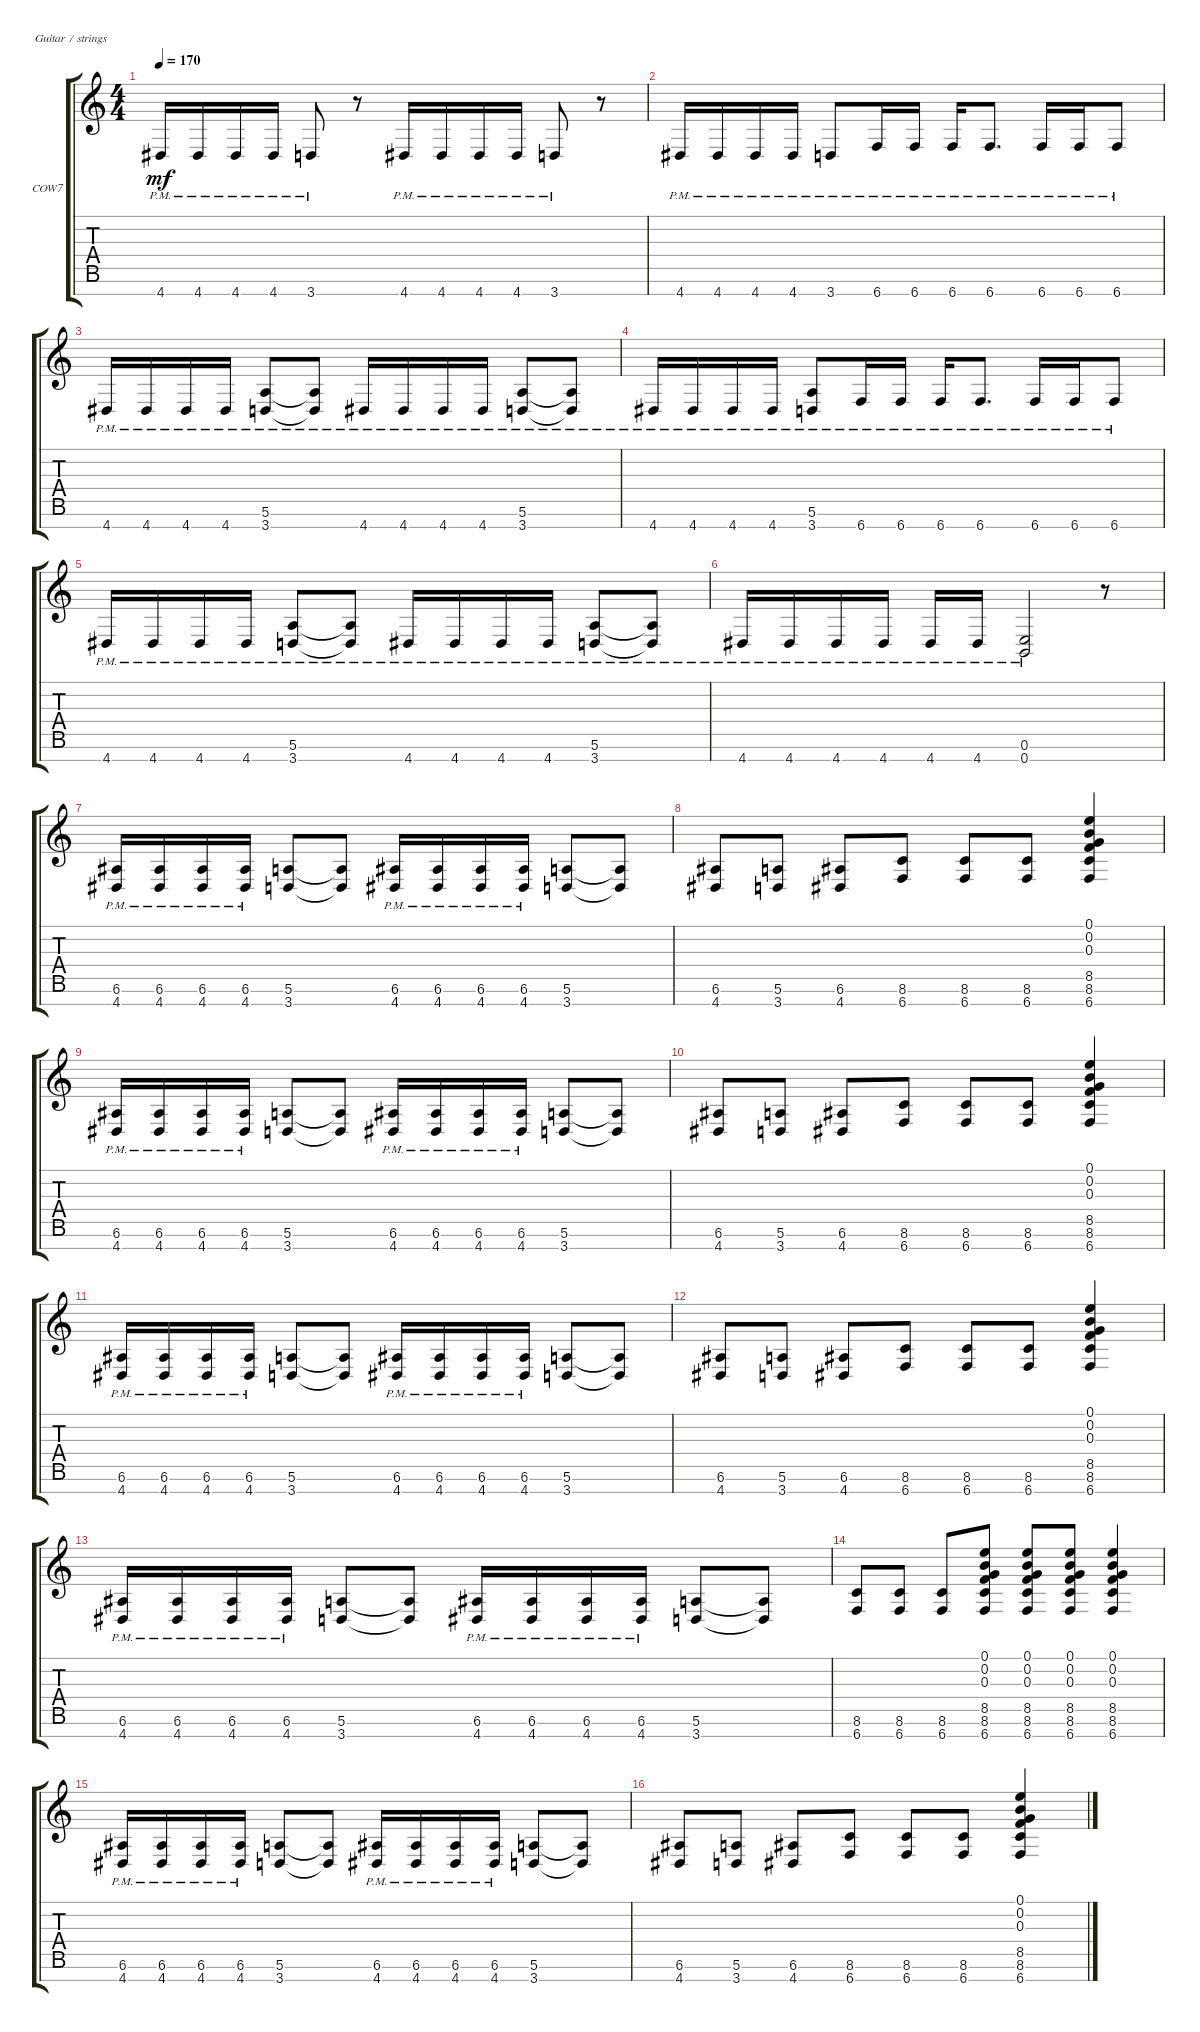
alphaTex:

\defaultSystemsLayout 4
\bracketExtendMode groupsimilarinstruments
\firstSystemTrackNameOrientation horizontal
\otherSystemsTrackNameOrientation horizontal
\track ("Christian Olde Wolbers" "COW7") {instrument distortionguitar}
\staff {score tabs}
\tuning (E4 B3 G3 D3 A2 E2 B1)
\ts (4 4)
\tempo 170
\clef g2
\ks c
4.7{pm}.16{dy mf} 4.7{pm}.16 4.7{pm}.16 4.7{pm}.16 3.7{pm}.8 r.8 4.7{pm}.16 4.7{pm}.16 4.7{pm}.16 4.7{pm}.16 3.7{pm}.8 r.8 |
4.7{pm}.16 4.7{pm}.16 4.7{pm}.16 4.7{pm}.16 3.7{pm}.8 6.7{pm}.16 6.7{pm}.16 6.7{pm}.16 6.7{pm}.8{d} 6.7{pm}.16 6.7{pm}.16 6.7{pm}.8 |
4.7{pm}.16 4.7{pm}.16 4.7{pm}.16 4.7{pm}.16 (3.7{pm} 5.6).8 (3.7{pm t} 5.6{t}).8 4.7{pm}.16 4.7{pm}.16 4.7{pm}.16 4.7{pm}.16 (3.7{pm} 5.6).8 (3.7{pm t} 5.6{t}).8 |
4.7{pm}.16 4.7{pm}.16 4.7{pm}.16 4.7{pm}.16 (3.7{pm} 5.6).8 6.7{pm}.16 6.7{pm}.16 6.7{pm}.16 6.7{pm}.8{d} 6.7{pm}.16 6.7{pm}.16 6.7{pm}.8 |
4.7{pm}.16 4.7{pm}.16 4.7{pm}.16 4.7{pm}.16 (3.7{pm} 5.6).8 (3.7{pm t} 5.6{t}).8 4.7{pm}.16 4.7{pm}.16 4.7{pm}.16 4.7{pm}.16 (3.7{pm} 5.6).8 (3.7{pm t} 5.6{t}).8 |
4.7{pm}.16 4.7{pm}.16 4.7{pm}.16 4.7{pm}.16 4.7{pm}.16 4.7{pm}.16 (0.7{pm} 0.6{pm}).2 r.8 |
\scale
0.520075 (4.7{pm} 6.6).16 (4.7{pm} 6.6).16 (4.7{pm} 6.6).16 (4.7{pm} 6.6).16 (3.7 5.6).8 (3.7{t} 5.6{t}).8 (4.7{pm} 6.6).16 (4.7{pm} 6.6).16 (4.7{pm} 6.6).16 (4.7{pm} 6.6).16 (3.7 5.6).8 (3.7{t} 5.6{t}).8 |
\scale
0.479683 (4.7 6.6).8 (3.7 5.6).8 (4.7 6.6).8 (6.7 8.6).8 (6.7 8.6).8 (6.7 8.6).8 (6.7 8.6 8.5 0.3 0.2 0.1).4 |
\scale
0.545792 (4.7{pm} 6.6).16 (4.7{pm} 6.6).16 (4.7{pm} 6.6).16 (4.7{pm} 6.6).16 (3.7 5.6).8 (3.7{t} 5.6{t}).8 (4.7{pm} 6.6).16 (4.7{pm} 6.6).16 (4.7{pm} 6.6).16 (4.7{pm} 6.6).16 (3.7 5.6).8 (3.7{t} 5.6{t}).8 |
\scale
0.454062 (4.7 6.6).8 (3.7 5.6).8 (4.7 6.6).8 (6.7 8.6).8 (6.7 8.6).8 (6.7 8.6).8 (6.7 8.6 8.5 0.3 0.2 0.1).4 |
\scale
0.542935 (4.7{pm} 6.6).16 (4.7{pm} 6.6).16 (4.7{pm} 6.6).16 (4.7{pm} 6.6).16 (3.7 5.6).8 (3.7{t} 5.6{t}).8 (4.7{pm} 6.6).16 (4.7{pm} 6.6).16 (4.7{pm} 6.6).16 (4.7{pm} 6.6).16 (3.7 5.6).8 (3.7{t} 5.6{t}).8 |
\scale
0.456909 (4.7 6.6).8 (3.7 5.6).8 (4.7 6.6).8 (6.7 8.6).8 (6.7 8.6).8 (6.7 8.6).8 (6.7 8.6 8.5 0.3 0.2 0.1).4 |
(4.7{pm} 6.6).16 (4.7{pm} 6.6).16 (4.7{pm} 6.6).16 (4.7{pm} 6.6).16 (3.7 5.6).8 (3.7{t} 5.6{t}).8 (4.7{pm} 6.6).16 (4.7{pm} 6.6).16 (4.7{pm} 6.6).16 (4.7{pm} 6.6).16 (3.7 5.6).8 (3.7{t} 5.6{t}).8 |
(6.7 8.6).8 (6.7 8.6).8 (6.7 8.6).8 (6.7 8.6 0.3 0.2 0.1 8.5).8 (6.7 8.6 0.3 0.1 0.2 8.5).8 (6.7 8.6 0.2 0.1 0.3 8.5).8 (6.7 8.6 8.5 0.3 0.2 0.1).4 |
\scale
0.56008 (4.7{pm} 6.6).16 (4.7{pm} 6.6).16 (4.7{pm} 6.6).16 (4.7{pm} 6.6).16 (3.7 5.6).8 (3.7{t} 5.6{t}).8 (4.7{pm} 6.6).16 (4.7{pm} 6.6).16 (4.7{pm} 6.6).16 (4.7{pm} 6.6).16 (3.7 5.6).8 (3.7{t} 5.6{t}).8 |
\scale
0.439828 (4.7 6.6).8 (3.7 5.6).8 (4.7 6.6).8 (6.7 8.6).8 (6.7 8.6).8 (6.7 8.6).8 (6.7 8.6 8.5 0.3 0.2 0.1).4
